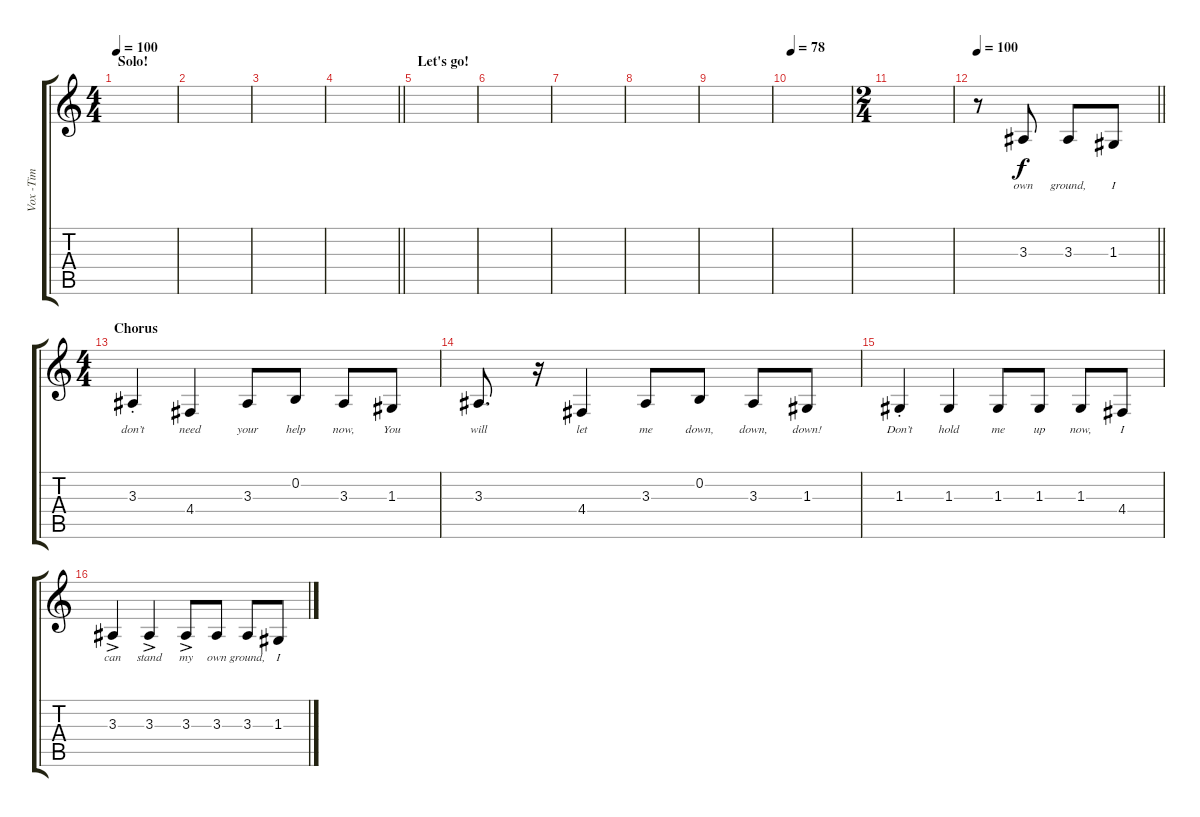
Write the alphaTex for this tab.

\track ("Vox -Tim" "Vox -Tim") {instrument altosax}
\staff {score tabs}
\tuning (E4 B3 G3 D3 A2 E2) {hide}
\ts (4 4)
\section ("" "Solo!")
\tempo 100
\clef g2
\ks c
|
|
|
\barLineRight lightlight
|
\section ("" "Let's go!")
|
|
|
|
|
\tempo 78
|
\ts (2 4)
|
\tempo 100
\barLineRight lightlight
r.8 3.3.8{lyrics (0 "own") lyrics (1 "") lyrics (2 "") lyrics (3 "") lyrics (4 "")} 3.3.8{lyrics (0 "ground,") lyrics (1 "") lyrics (2 "") lyrics (3 "") lyrics (4 "")} 1.3.8{lyrics (0 "I") lyrics (1 "") lyrics (2 "") lyrics (3 "") lyrics (4 "")} |
\ts (4 4)
\section ("" "Chorus")
3.3{st}.4{lyrics (0 "don’t") lyrics (1 "") lyrics (2 "") lyrics (3 "") lyrics (4 "")} 4.4.4{lyrics (0 "need") lyrics (1 "") lyrics (2 "") lyrics (3 "") lyrics (4 "")} 3.3.8{lyrics (0 "your") lyrics (1 "") lyrics (2 "") lyrics (3 "") lyrics (4 "")} 0.2.8{lyrics (0 "help") lyrics (1 "") lyrics (2 "") lyrics (3 "") lyrics (4 "")} 3.3.8{lyrics (0 "now,") lyrics (1 "") lyrics (2 "") lyrics (3 "") lyrics (4 "")} 1.3.8{lyrics (0 "You") lyrics (1 "") lyrics (2 "") lyrics (3 "") lyrics (4 "")} |
3.3.8{d lyrics (0 "will") lyrics (1 "") lyrics (2 "") lyrics (3 "") lyrics (4 "")} r.16 4.4.4{lyrics (0 "let") lyrics (1 "") lyrics (2 "") lyrics (3 "") lyrics (4 "")} 3.3.8{lyrics (0 "me") lyrics (1 "") lyrics (2 "") lyrics (3 "") lyrics (4 "")} 0.2.8{lyrics (0 "down,") lyrics (1 "") lyrics (2 "") lyrics (3 "") lyrics (4 "")} 3.3.8{lyrics (0 "down,") lyrics (1 "") lyrics (2 "") lyrics (3 "") lyrics (4 "")} 1.3.8{lyrics (0 "down!") lyrics (1 "") lyrics (2 "") lyrics (3 "") lyrics (4 "")} |
1.3{st}.4{lyrics (0 "Don’t") lyrics (1 "") lyrics (2 "") lyrics (3 "") lyrics (4 "")} 1.3.4{lyrics (0 "hold") lyrics (1 "") lyrics (2 "") lyrics (3 "") lyrics (4 "")} 1.3.8{lyrics (0 "me") lyrics (1 "") lyrics (2 "") lyrics (3 "") lyrics (4 "")} 1.3.8{lyrics (0 "up") lyrics (1 "") lyrics (2 "") lyrics (3 "") lyrics (4 "")} 1.3.8{lyrics (0 "now,") lyrics (1 "") lyrics (2 "") lyrics (3 "") lyrics (4 "")} 4.4.8{lyrics (0 "I") lyrics (1 "") lyrics (2 "") lyrics (3 "") lyrics (4 "")} |
3.3{ac}.4{lyrics (0 "can") lyrics (1 "") lyrics (2 "") lyrics (3 "") lyrics (4 "")} 3.3{ac}.4{lyrics (0 "stand") lyrics (1 "") lyrics (2 "") lyrics (3 "") lyrics (4 "")} 3.3{ac}.8{lyrics (0 "my") lyrics (1 "") lyrics (2 "") lyrics (3 "") lyrics (4 "")} 3.3.8{lyrics (0 "own") lyrics (1 "") lyrics (2 "") lyrics (3 "") lyrics (4 "")} 3.3.8{lyrics (0 "ground,") lyrics (1 "") lyrics (2 "") lyrics (3 "") lyrics (4 "")} 1.3.8{lyrics (0 "I") lyrics (1 "") lyrics (2 "") lyrics (3 "") lyrics (4 "")}
